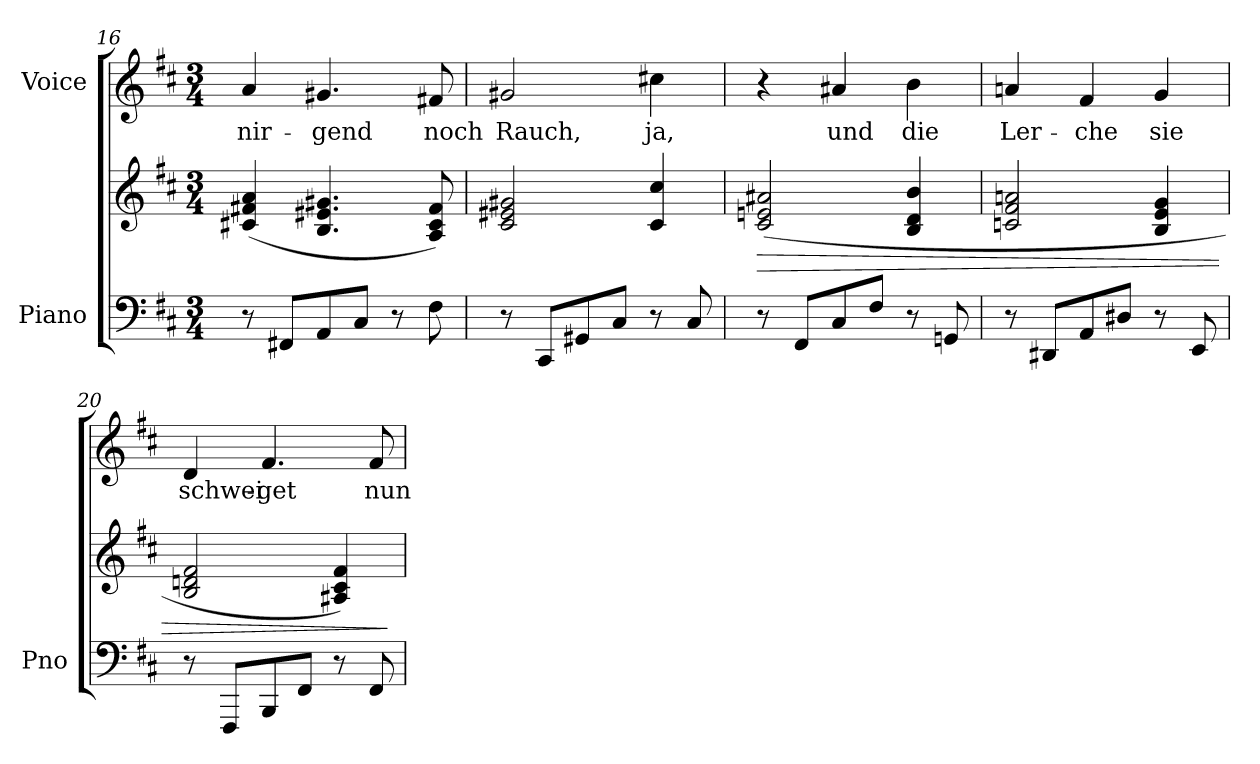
**kern	**kern	**dynam	**kern	**text
*part2	*part2	*part2	*part1	*part1
*staff3	*staff2	*staff2/3	*staff1	*staff1
*I"Piano	*	*	*I"Voice	*
*I'Pno	*	*	*	*
*clefF4	*clefG2	*	*clefG2	*
*k[f#c#]	*k[f#c#]	*	*k[f#c#]	*
*M3/4	*M3/4	*	*M3/4	*
=16	=16	=16	=16	=16
!	!	!	!	!LO:LY:b
8r	(>4c#X/ 4f#X/ 4a/	.	4a/	nir-
8FF#X/L	.	.	.	.
!	!	!	!	!LO:LY:b
8AA/	4.B/ 4.e#X/ 4.g#X/	.	4.g#X/	-gend
8C#/J	.	.	.	.
8r	.	.	.	.
!	!	!	!	!LO:LY:b
8F#\	8A/ 8c#/ 8f#/)	.	8f#X/	noch
=17	=17	=17	=17	=17
!	!	!	!	!LO:LY:b
8r	2c#/ 2e#X/ 2g#X/	.	2g#X/	Rauch,
8CC#/L	.	.	.	.
8GG#X/	.	.	.	.
8C#/J	.	.	.	.
!	!	!	!	!LO:LY:b
8r	4c#/ 4cc#/	.	4cc#X\	ja,
8C#/	.	.	.	.
!!LO:PB:g=z
=18	=18	=18	=18	=18
!	!	!LO:HP:b	!	!
8r	(>2c#/ 2en/ 2a#X/	>	4r	.
8FF#/L	.	.	.	.
!	!	!	!	!LO:LY:b
8C#/	.	.	4a#X/	und
8F#/J	.	.	.	.
!	!	!	!	!LO:LY:b
8r	4B/ 4d/ 4b/	.	4b\	die
8GGn/	.	.	.	.
=19	=19	=19	=19	=19
!	!	!	!	!LO:LY:b
8r	2cn/ 2f#/ 2an/	.	4an/	Ler-
8DD#X/L	.	.	.	.
!	!	!	!	!LO:LY:b
8AA/	.	.	4f#/	-che
8D#X/J	.	.	.	.
!	!	!	!	!LO:LY:b
8r	4B/ 4e/ 4g/	.	4g/	sie
8EE/	.	.	.	.
=20	=20	=20	=20	=20
!	!	!	!	!LO:LY:b
8r	2B/ 2dn/ 2f#/	.	4d/	schwei-
8FFF#/L	.	.	.	.
!	!	!	!	!LO:LY:b
8BBB/	.	.	4.f#/	-get
8FF#/J	.	.	.	.
8r	4A#X/ 4c#/ 4f#/)	.	.	.
!	!	!	!	!LO:LY:b
8FF#/	.	.	8f#/	nun
.	.	]	.	.
=	=	=	=	=
*-	*-	*-	*-	*-
